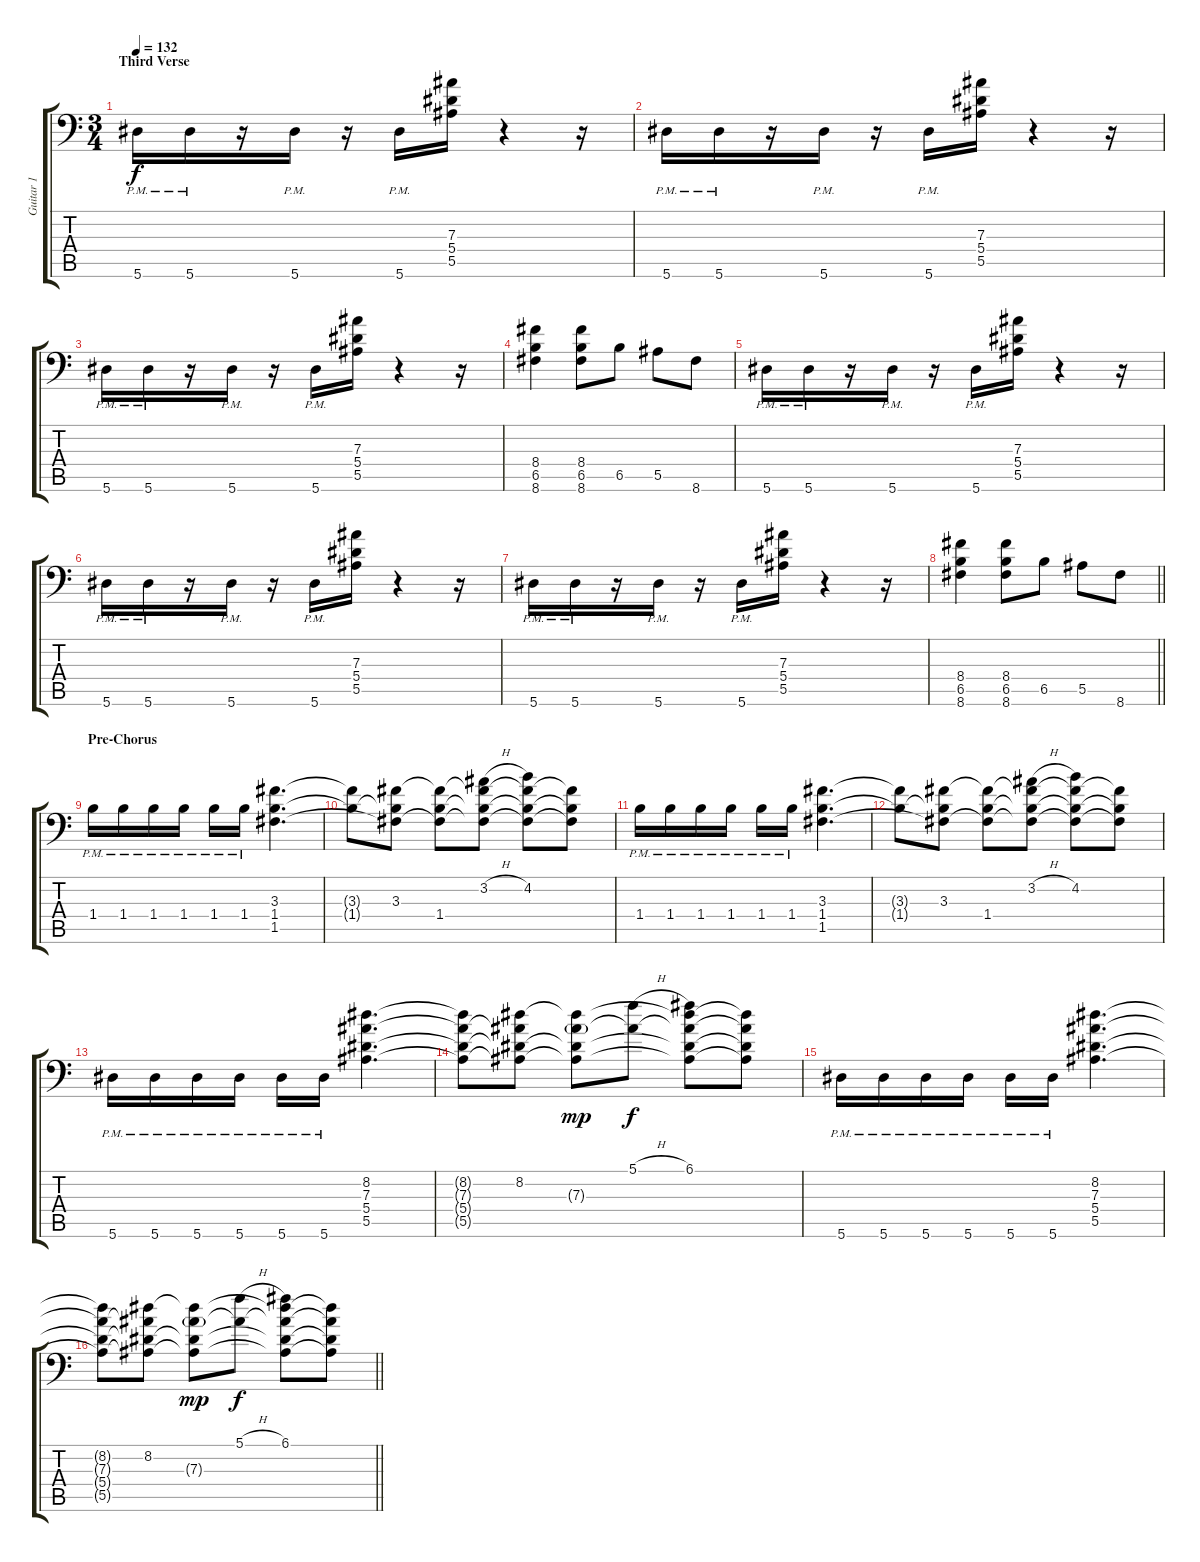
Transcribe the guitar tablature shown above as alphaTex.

\track ("Guitar 1" "Guitar 1") {instrument distortionguitar}
\staff {score tabs}
\tuning (C4 G3 Eb3 Bb2 F2 Bb1) {hide}
\ts (3 4)
\section ("" "Third Verse")
\tempo 132
\clef f4
\ks c
5.6{pm}.16{dy f} 5.6{pm}.16 r.16 5.6{pm}.16 r.16 5.6{pm}.16 (7.3 5.4 5.5).16 r.4 r.16 |
5.6{pm}.16 5.6{pm}.16 r.16 5.6{pm}.16 r.16 5.6{pm}.16 (7.3 5.4 5.5).16 r.4 r.16 |
5.6{pm}.16 5.6{pm}.16 r.16 5.6{pm}.16 r.16 5.6{pm}.16 (7.3 5.4 5.5).16 r.4 r.16 |
(8.4 6.5 8.6).4 (8.4 6.5 8.6).8 6.5.8 5.5.8 8.6.8 |
5.6{pm}.16 5.6{pm}.16 r.16 5.6{pm}.16 r.16 5.6{pm}.16 (7.3 5.4 5.5).16 r.4 r.16 |
5.6{pm}.16 5.6{pm}.16 r.16 5.6{pm}.16 r.16 5.6{pm}.16 (7.3 5.4 5.5).16 r.4 r.16 |
5.6{pm}.16 5.6{pm}.16 r.16 5.6{pm}.16 r.16 5.6{pm}.16 (7.3 5.4 5.5).16 r.4 r.16 |
\barLineRight lightlight
(8.4 6.5 8.6).4 (8.4 6.5 8.6).8 6.5.8 5.5.8 8.6.8 |
\section ("" "Pre-Chorus")
1.4{pm}.16 1.4{pm}.16 1.4{pm}.16 1.4{pm}.16 1.4{pm}.16 1.4{pm}.16 (3.3 1.4 1.5).4{d} |
(3.3{t} 1.4{t}).8 (3.3 1.4{t} 1.5{t}).8 (3.3{t} 1.4 1.5{t}).8 (3.2{h} 3.3{t} 1.4{t} 1.5{t}).8 (4.2 3.3{t} 1.4{t} 1.5{t}).8 (3.3{t} 1.4{t} 1.5{t}).8 |
1.4{pm}.16 1.4{pm}.16 1.4{pm}.16 1.4{pm}.16 1.4{pm}.16 1.4{pm}.16 (3.3 1.4 1.5).4{d} |
(3.3{t} 1.4{t}).8 (3.3 1.4{t} 1.5{t}).8 (3.3{t} 1.4 1.5{t}).8 (3.2{h} 3.3{t} 1.4{t} 1.5{t}).8 (4.2 3.3{t} 1.4{t} 1.5{t}).8 (3.3{t} 1.4{t} 1.5{t}).8 |
5.6{pm}.16 5.6{pm}.16 5.6{pm}.16 5.6{pm}.16 5.6{pm}.16 5.6{pm}.16 (8.2 7.3 5.4 5.5).4{d} |
(8.2{t} 7.3{t} 5.4{t} 5.5{t}).8 (8.2 7.3{t} 5.4{t} 5.5{t}).8 (8.2{t} 7.3{g} 5.4{t} 5.5{t}).8{dy mp} (5.1{h} 7.3{t}).8{dy f} (6.1 8.2{t} 7.3{t} 5.4{t} 5.5{t}).8 (8.2{t} 7.3{t} 5.4{t} 5.5{t}).8 |
5.6{pm}.16 5.6{pm}.16 5.6{pm}.16 5.6{pm}.16 5.6{pm}.16 5.6{pm}.16 (8.2 7.3 5.4 5.5).4{d} |
\barLineRight lightlight
(8.2{t} 7.3{t} 5.4{t} 5.5{t}).8 (8.2 7.3{t} 5.4{t} 5.5{t}).8 (8.2{t} 7.3{g} 5.4{t} 5.5{t}).8{dy mp} (5.1{h} 7.3{t}).8{dy f} (6.1 8.2{t} 7.3{t} 5.4{t} 5.5{t}).8 (8.2{t} 7.3{t} 5.4{t} 5.5{t}).8
